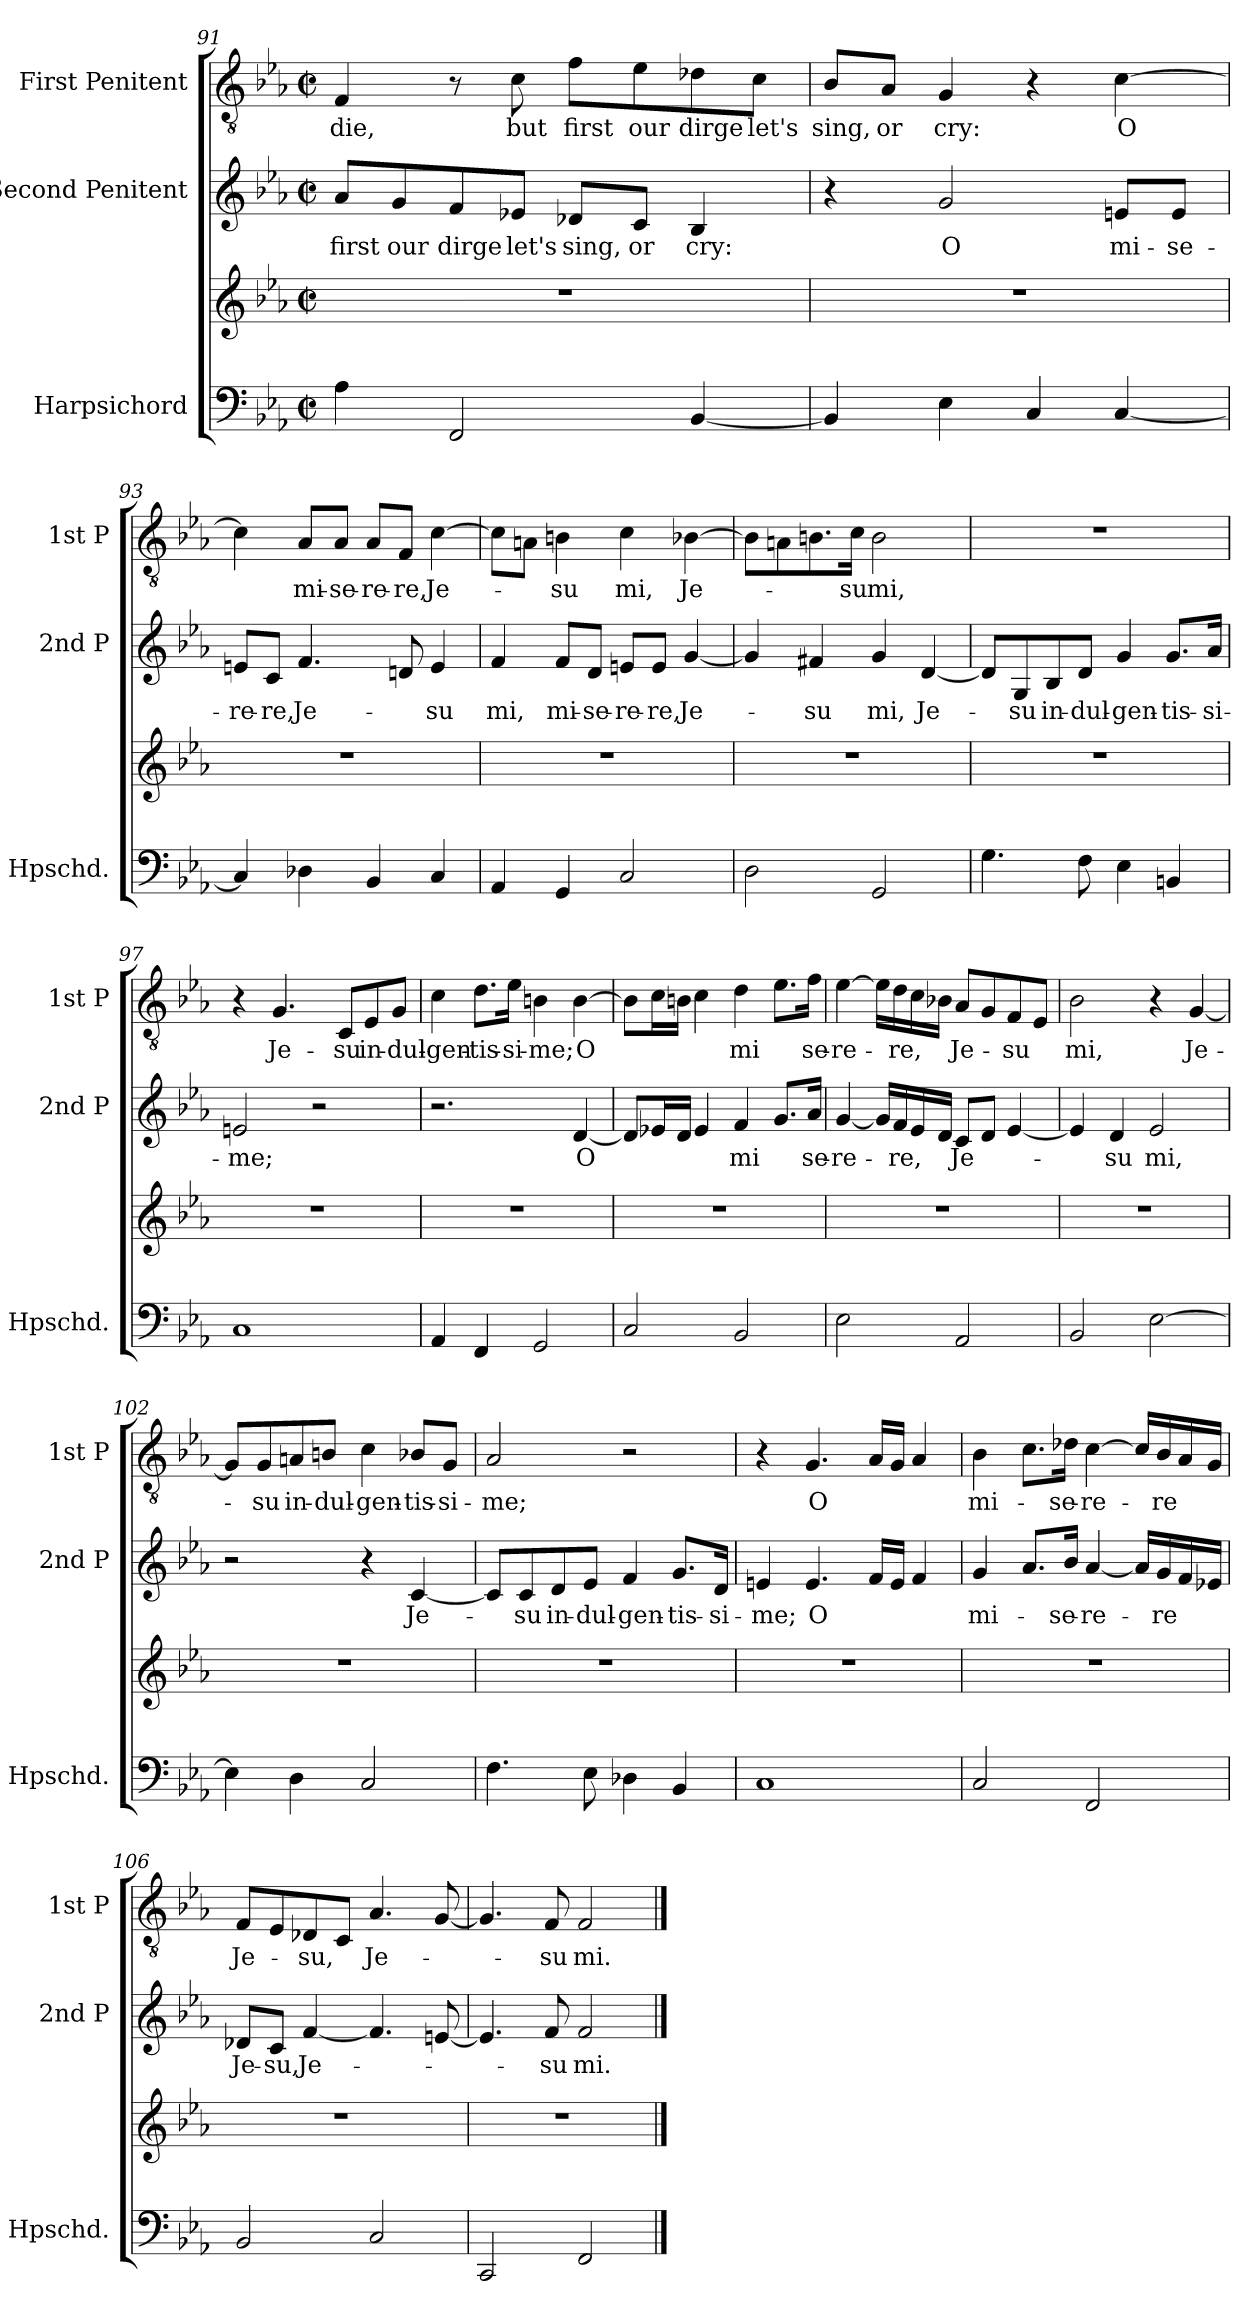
**kern	**text	**kern	**kern	**text	**kern	**text
*part3	*part3	*part3	*part2	*part2	*part1	*part1
*staff4	*staff4	*staff3	*staff2	*staff2	*staff1	*staff1
*I"Harpsichord	*	*	*I"Second Penitent	*	*I"First Penitent	*
*I'Hpschd.	*	*	*I'2nd P	*	*I'1st P	*
*clefF4	*	*clefG2	*clefG2	*	*clefGv2	*
*k[b-e-a-]	*	*k[b-e-a-]	*k[b-e-a-]	*	*k[b-e-a-]	*
*E-:	*	*E-:	*E-:	*	*E-:	*
*M2/2	*	*M2/2	*M2/2	*	*M2/2	*
*met(c|)	*	*met(c|)	*met(c|)	*	*met(c|)	*
=91	=91	=91	=91	=91	=91	=91
!	!	!	!	!LO:LY:b	!	!LO:LY:b
4A-\	.	1r	8a-/L	first	4F/	die,
!	!	!	!	!LO:LY:b	!	!
.	.	.	8g/	our	.	.
!	!	!	!	!LO:LY:b	!	!
2FF/	.	.	8f/	dirge	8r	.
!	!	!	!	!LO:LY:b	!	!LO:LY:b
.	.	.	8e-X/J	let's	8c\	but
!	!	!	!	!LO:LY:b	!	!LO:LY:b
.	.	.	8d-X/L	sing,	8f\L	first
!	!	!	!	!LO:LY:b	!	!LO:LY:b
.	.	.	8c/J	or	8e-\	our
!	!	!	!	!LO:LY:b	!	!LO:LY:b
[4BB-/	.	.	4B-/	cry:	8d-X\	dirge
!	!	!	!	!	!	!LO:LY:b
.	.	.	.	.	8c\J	let's
=92	=92	=92	=92	=92	=92	=92
!	!	!	!	!	!	!LO:LY:b
4BB-/]	.	1r	4r	.	8B-/L	sing,
!	!	!	!	!	!	!LO:LY:b
.	.	.	.	.	8A-/J	or
!	!	!	!	!LO:LY:b	!	!LO:LY:b
4E-\	.	.	2g/	O	4G/	cry:
4C/	.	.	.	.	4r	.
!	!	!	!	!LO:LY:b	!	!LO:LY:b
[4C/	.	.	8en/L	mi-	[4c\	O
!	!	!	!	!LO:LY:b	!	!
.	.	.	8e/J	-se-	.	.
!!LO:LB:g=z
=93	=93	=93	=93	=93	=93	=93
!	!	!	!	!LO:LY:b	!	!
4C/]	.	1r	8en/L	-re-	4c\]	.
!	!	!	!	!LO:LY:b	!	!
.	.	.	8c/J	-re,	.	.
!	!	!	!	!LO:LY:b	!	!LO:LY:b
4D-X\	.	.	4.f/	Je-	8A-/L	mi-
!	!	!	!	!	!	!LO:LY:b
.	.	.	.	.	8A-/J	-se-
!	!	!	!	!	!	!LO:LY:b
4BB-/	.	.	.	.	8A-/L	-re-
!	!	!	!	!	!	!LO:LY:b
.	.	.	8dn/	.	8F/J	-re,
!	!	!	!	!LO:LY:b	!	!LO:LY:b
4C/	.	.	4e/	-su	[4c\	Je-
=94	=94	=94	=94	=94	=94	=94
!	!	!	!	!LO:LY:b	!	!
4AA-/	.	1r	4f/	mi,	8c\L]	.
.	.	.	.	.	8An\J	.
!	!	!	!	!LO:LY:b	!	!LO:LY:b
4GG/	.	.	8f/L	mi-	4Bn\	-su
!	!	!	!	!LO:LY:b	!	!
.	.	.	8d/J	-se-	.	.
!	!	!	!	!LO:LY:b	!	!LO:LY:b
2C/	.	.	8en/L	-re-	4c\	mi,
!	!	!	!	!LO:LY:b	!	!
.	.	.	8e/J	-re,	.	.
!	!	!	!	!LO:LY:b	!	!LO:LY:b
.	.	.	[4g/	Je-	[4B-X\	Je-
=95	=95	=95	=95	=95	=95	=95
2D\	.	1r	4g/]	.	8B-\L]	.
.	.	.	.	.	8An\	.
!	!	!	!	!LO:LY:b	!	!
.	.	.	4f#X/	-su	8.Bn\	.
!	!	!	!	!	!	!LO:LY:b
.	.	.	.	.	16c\Jk	-su
!	!	!	!	!LO:LY:b	!	!LO:LY:b
2GG/	.	.	4g/	mi,	2B\	mi,
!	!	!	!	!LO:LY:b	!	!
.	.	.	[4d/	Je-	.	.
=96	=96	=96	=96	=96	=96	=96
4.G\	.	1r	8d/L]	.	1r	.
!	!	!	!	!LO:LY:b	!	!
.	.	.	8G/	-su	.	.
!	!	!	!	!LO:LY:b	!	!
.	.	.	8B-/	in-	.	.
!	!	!	!	!LO:LY:b	!	!
8F\	.	.	8d/J	-dul-	.	.
!	!	!	!	!LO:LY:b	!	!
4E-\	.	.	4g/	-gen-	.	.
!	!	!	!	!LO:LY:b	!	!
4BBn/	.	.	8.g/L	-tis-	.	.
!	!	!	!	!LO:LY:b	!	!
.	.	.	16a-/Jk	-si-	.	.
=97	=97	=97	=97	=97	=97	=97
!	!	!	!	!LO:LY:b	!	!
1C	.	1r	2en/	-me;	4r	.
!	!	!	!	!	!	!LO:LY:b
.	.	.	.	.	4.G/	Je-
.	.	.	2r	.	.	.
!	!	!	!	!	!	!LO:LY:b
.	.	.	.	.	8C/L	-su
!	!	!	!	!	!	!LO:LY:b
.	.	.	.	.	8E-/	in-
!	!	!	!	!	!	!LO:LY:b
.	.	.	.	.	8G/J	-dul-
!!LO:LB:g=z
=98	=98	=98	=98	=98	=98	=98
!	!	!	!	!	!	!LO:LY:b
4AA-/	.	1r	2.r	.	4c\	-gen-
!	!	!	!	!	!	!LO:LY:b
4FF/	.	.	.	.	8.d\L	-tis-
!	!	!	!	!	!	!LO:LY:b
.	.	.	.	.	16e-\Jk	-si-
!	!	!	!	!	!	!LO:LY:b
2GG/	.	.	.	.	4Bn\	-me;
!	!	!	!	!LO:LY:b	!	!LO:LY:b
.	.	.	[4d/	O	[4B\	O
=99	=99	=99	=99	=99	=99	=99
2C/	.	1r	8d/L]	.	8B\L]	.
.	.	.	16e-X/L	.	16c\L	.
.	.	.	16d/JJ	.	16Bn\JJ	.
.	.	.	4e-/	.	4c\	.
!	!	!	!	!LO:LY:b	!	!LO:LY:b
2BB-/	.	.	4f/	mi	4d\	mi
.	.	.	8.g/L	.	8.e-\L	.
!	!	!	!	!LO:LY:b	!	!LO:LY:b
.	.	.	16a-/Jk	se-	16f\Jk	se-
=100	=100	=100	=100	=100	=100	=100
!	!	!	!	!LO:LY:b	!	!LO:LY:b
2E-\	.	1r	[4g/	-re-	[4e-\	-re-
.	.	.	16g/LL]	.	16e-\LL]	.
!	!	!	!	!LO:LY:b	!	!LO:LY:b
.	.	.	16f/	-re,	16d\	-re,
.	.	.	16e-/	.	16c\	.
.	.	.	16d/JJ	.	16B-X\JJ	.
!	!	!	!	!LO:LY:b	!	!LO:LY:b
2AA-/	.	.	8c/L	Je-	8A-/L	Je-
.	.	.	8d/J	.	8G/	.
!	!	!	!	!	!	!LO:LY:b
.	.	.	[4e-/	.	8F/	-su
.	.	.	.	.	8E-/J	.
=101	=101	=101	=101	=101	=101	=101
!	!	!	!	!	!	!LO:LY:b
2BB-/	.	1r	4e-/]	.	2B-\	mi,
!	!	!	!	!LO:LY:b	!	!
.	.	.	4d/	-su	.	.
!	!	!	!	!LO:LY:b	!	!
[2E-\	.	.	2e-/	mi,	4r	.
!	!	!	!	!	!	!LO:LY:b
.	.	.	.	.	[4G/	Je-
=102	=102	=102	=102	=102	=102	=102
4E-\]	.	1r	2r	.	8G/L]	.
!	!	!	!	!	!	!LO:LY:b
.	.	.	.	.	8G/	-su
!	!	!	!	!	!	!LO:LY:b
4D\	.	.	.	.	8An/	in-
!	!	!	!	!	!	!LO:LY:b
.	.	.	.	.	8Bn/J	-dul-
!	!	!	!	!	!	!LO:LY:b
2C/	.	.	4r	.	4c\	-gen-
!	!	!	!	!LO:LY:b	!	!LO:LY:b
.	.	.	[4c/	Je-	8B-X/L	-tis-
!	!	!	!	!	!	!LO:LY:b
.	.	.	.	.	8G/J	-si-
!!LO:LB:g=z
=103	=103	=103	=103	=103	=103	=103
!	!	!	!	!	!	!LO:LY:b
4.F\	.	1r	8c/L]	.	2A-/	-me;
!	!	!	!	!LO:LY:b	!	!
.	.	.	8c/	-su	.	.
!	!	!	!	!LO:LY:b	!	!
.	.	.	8d/	in-	.	.
!	!	!	!	!LO:LY:b	!	!
8E-\	.	.	8e-/J	-dul-	.	.
!	!	!	!	!LO:LY:b	!	!
4D-X\	.	.	4f/	-gen-	2r	.
!	!	!	!	!LO:LY:b	!	!
4BB-/	.	.	8.g/L	-tis-	.	.
!	!	!	!	!LO:LY:b	!	!
.	.	.	16d/Jk	-si-	.	.
=104	=104	=104	=104	=104	=104	=104
!	!	!	!	!LO:LY:b	!	!
1C	.	1r	4en/	-me;	4r	.
!	!	!	!	!LO:LY:b	!	!LO:LY:b
.	.	.	4.e/	O	4.G/	O
.	.	.	16f/LL	.	16A-/LL	.
.	.	.	16e/JJ	.	16G/JJ	.
.	.	.	4f/	.	4A-/	.
=105	=105	=105	=105	=105	=105	=105
!	!	!	!	!LO:LY:b	!	!LO:LY:b
2C/	.	1r	4g/	mi-	4B-\	mi-
.	.	.	8.a-/L	.	8.c\L	.
!	!	!	!	!LO:LY:b	!	!LO:LY:b
.	.	.	16b-/Jk	-se-	16d-X\Jk	-se-
!	!	!	!	!LO:LY:b	!	!LO:LY:b
2FF/	.	.	[4a-/	-re-	[4c\	-re-
.	.	.	16a-/LL]	.	16c/LL]	.
!	!	!	!	!LO:LY:b	!	!LO:LY:b
.	.	.	16g/	-re	16B-/	-re
.	.	.	16f/	.	16A-/	.
.	.	.	16e-X/JJ	.	16G/JJ	.
=106	=106	=106	=106	=106	=106	=106
!	!	!	!	!LO:LY:b	!	!LO:LY:b
2BB-/	.	1r	8d-X/L	Je-	8F/L	Je-
!	!	!	!	!LO:LY:b	!	!
.	.	.	8c/J	-su,	8E-/	.
!	!	!	!	!LO:LY:b	!	!LO:LY:b
.	.	.	[4f/	Je-	8D-X/	-su,
.	.	.	.	.	8C/J	.
!	!	!	!	!	!	!LO:LY:b
2C/	.	.	4.f/]	.	4.A-/	Je-
.	.	.	[8en/	.	[8G/	.
=107	=107	=107	=107	=107	=107	=107
2CC/	.	1r	4.e/]	.	4.G/]	.
!	!	!	!	!LO:LY:b	!	!LO:LY:b
.	.	.	8f/	-su	8F/	-su
!	!	!	!	!LO:LY:b	!	!LO:LY:b
2FF/	.	.	2f/	mi.	2F/	mi.
==	==	==	==	==	==	==
*-	*-	*-	*-	*-	*-	*-
